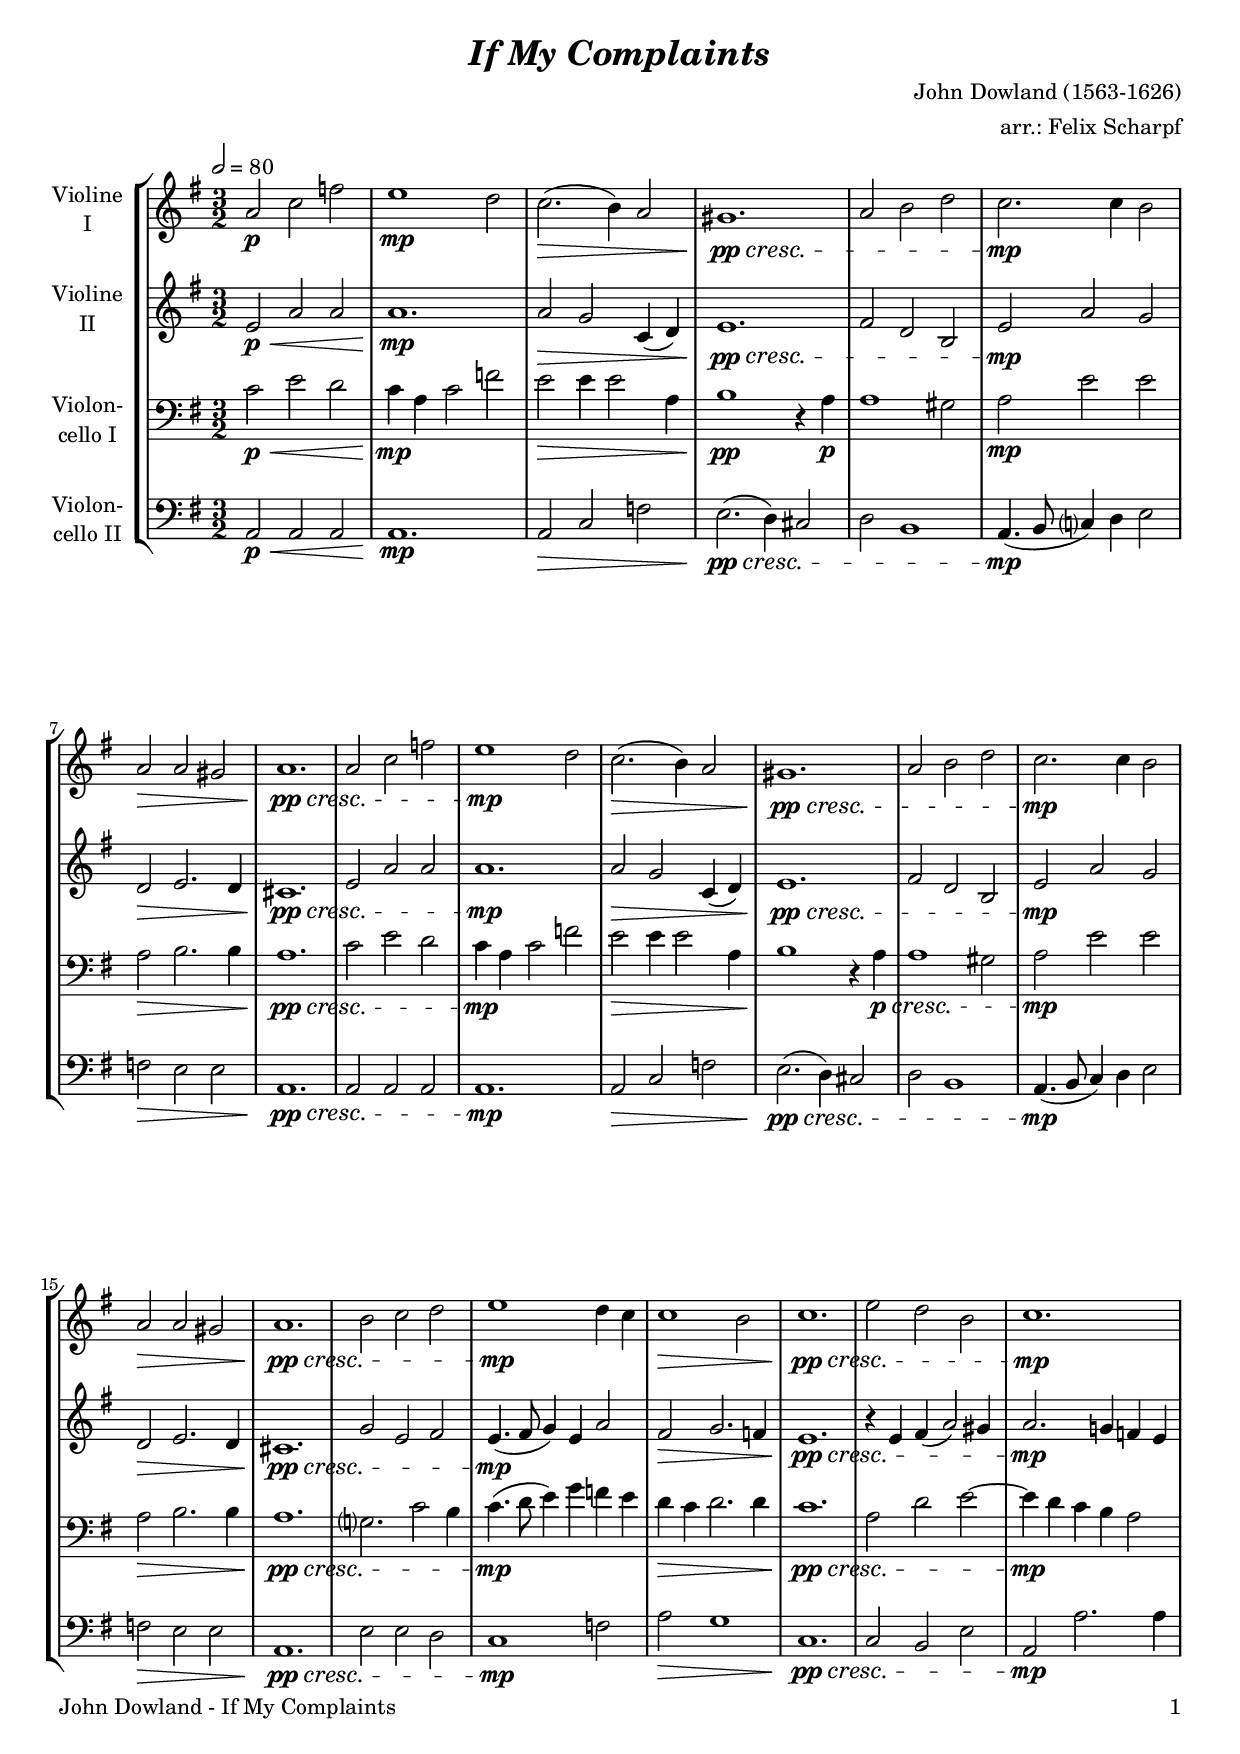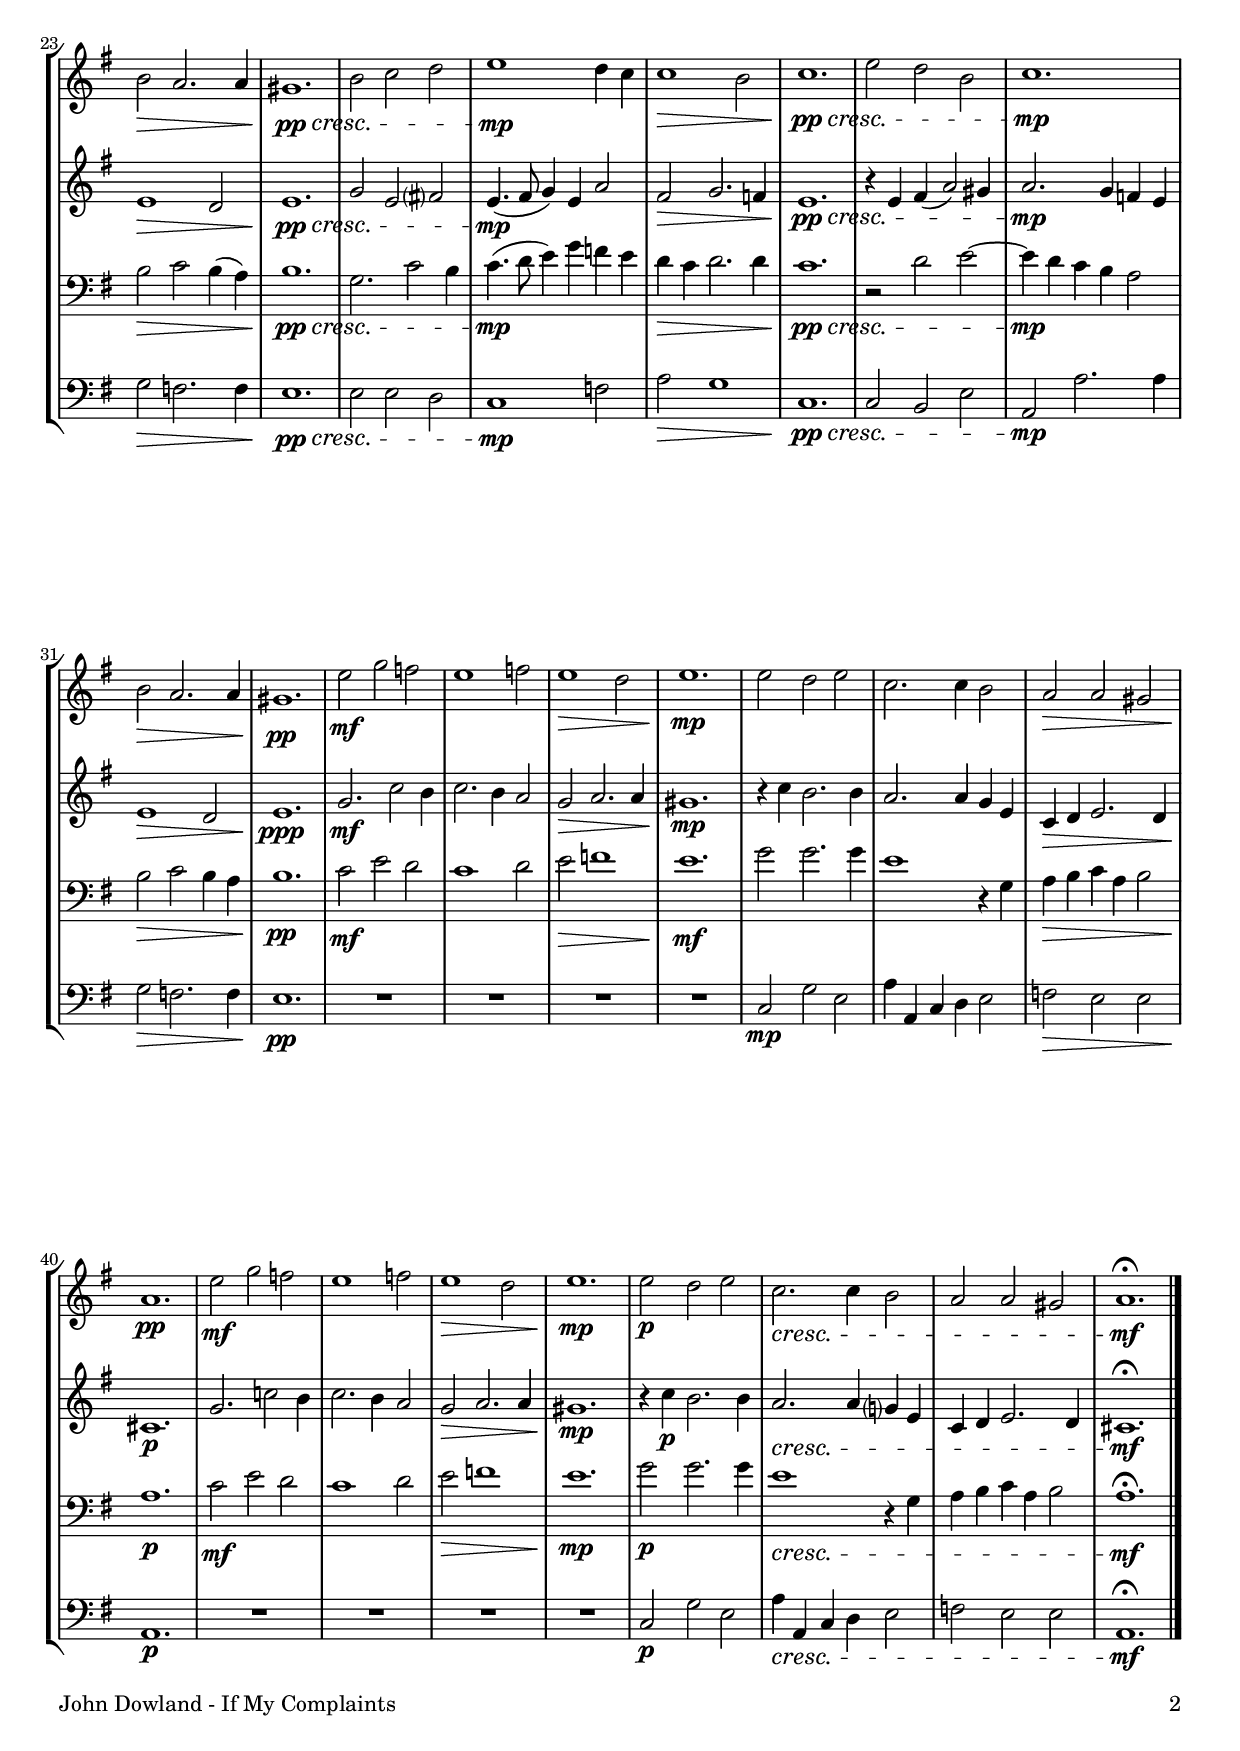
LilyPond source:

\version "2.24.1"
\include "deutsch.ly"

#(set-global-staff-size 19)

\header {
  title     = \markup \bold \italic "If My Complaints"
  composer  = "John Dowland (1563-1626)"
  arranger  = "arr.: Felix Scharpf"
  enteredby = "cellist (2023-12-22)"
%  piece     = ""
}

voiceconsts = {
  \key g \major
  \time 3/2
  \clef "treble"
%  \numericTimeSignature
  \compressEmptyMeasures
  % Set default beaming for all staves
%  \set Timing.beamExceptions = #'()
%  \set Timing.baseMoment     = #(ly:make-moment 1 4)
%  \set Timing.beatStructure  = #'(1 1 1)
  \tempo 2=80
}

mist = "string ensemble 1"
mivl = "violin"
miba = "cello"
mipz = "pizzicato strings"

va = \relative c'' {
  \voiceconsts

  a2\p c f
  e1\!\mp d2
  c2.(\> h4) a2
  gis1.\!\pp\cresc
  a2 h d
  c2.\mp c4 h2

  a\> a gis
  a1.\!\pp\cresc
  a2 c f
  e1\mp d2
  c2.(\> h4) a2
  gis1.\!\pp\cresc
  a2 h d

  c2.\mp c4 h2
  a\> a gis
  a1.\!\pp\cresc
  h2 c d
  e1\mp d4 c
  c1\> h2

  c1.\!\pp\cresc
  e2 d h
  c1.\mp
  h2\> a2. a4
  gis1.\!\pp\cresc
  h2 c d

  e1\mp d4 c
  c1\> h2
  c1.\pp\cresc
  e2 d h
  c1.\mp

  h2\> a2. a4
  gis1.\!\pp
  e'2\mf g f
  e1 f2
  e1\> d2
  e1.\!\mp
  e2 d e

  c2. c4 h2
  a\> a gis
  a1.\!\pp
  e'2\mf g f
  e1 f2
  e1\> d2
  e1.\!\mp

  e2\p d e
  c2.\cresc c4 h2
  a a gis
  a1.\fermata\mf \bar "|."
}

vb = \relative c' {
  \voiceconsts

  e2\p\< a a
  a1.\!\mp
  a2\> g c,4( d)
  e1.\!\pp\cresc
  fis2 d h
  e\mp a g

  d\> e2. d4
  cis1.\!\pp\cresc
  e2 a a
  a1.\mp
  a2\> g c,4( d)
  e1.\pp\cresc
  fis2 d h

  e\mp a g
  d\> e2. d4
  cis1.\!\pp\cresc
  g'2 e fis
  e4.(\mp fis8 g4) e a2
  fis\> g2. f4

  e1.\!\pp\cresc
  r4 e fis( a2) gis4
  a2.\mp g!4 f e
  e1\> d2
  e1.\!\pp\cresc
  g2 e fis?

  e4.(\mp fis8 g4) e a2
  fis\> g2. f4
  e1.\!\pp\cresc
  r4 e fis( a2) gis4
  a2.\mp g4 f e

  e1\> d2
  e1.\!\ppp
  g2.\mf c2 h4
  c2. h4 a2
  g\> a2. a4
  gis1.\!\mp
  r4 c h2. h4

  a2. a4 g e
  c\> d e2. d4
  cis1.\!\p
  g'2. c!2 h4
  c2. h4 a2
  g\> a2. a4
  gis1.\!\mp

  r4 c\p h2. h4
  a2.\cresc a4 g? e
  c d e2. d4
  cis1.\fermata\mf \bar "|."
}

vc = \relative c' {
  \voiceconsts
  \clef "bass"

  c2\p\< e d
  c4\!\mp a c2 f
  e\> e4 e2 a,4
  h1\!\pp r4 a\p
  a1 gis2
  a\!\mp e' e

  a,\> h2. h4
  a1.\!\pp\cresc
  c2 e d
  c4\mp a c2 f
  e\> e4 e2 a,4
  h1\! r4 a\p\cresc
  a1 gis2

  a\mp e' e
  a,\> h2. h4
  a1.\!\pp\cresc
  g?2. c2 h4
  c4.(\mp d8 e4) g f e
  d\> c d2. d4

  c1.\!\pp\cresc
  a2 d e~
  e4\mp d c h a2
  h\> c h4( a)
  h1.\!\pp\cresc
  g2. c2 h4

  c4.(\mp d8 e4) g f e
  d\> c d2. d4
  c1.\!\pp\cresc
  r2 d e~
  e4\mp d c h a2

  h\> c h4 a
  h1.\!\pp
  c2\mf e d
  c1 d2
  e\> f1
  e1.\!\mf
  g2 g2. g4

  e1 r4 g,
  a\> h c a h2
  a1.\!\p
  c2\mf e d
  c1 d2
  e\> f1
  e1.\!\mp

  g2\p g2. g4
  e1\cresc r4 g,
  a h c a h2
  a1.\fermata\mf \bar "|."
}

vd = \relative c {
  \voiceconsts
  \clef "bass"

  a2\p\< a a
  a1.\!\mp
  a2\> c f
  e2.(\!\pp\cresc d4) cis2
  d h1
  a4.(\mp h8 c?4) d e2

  f\> e e
  a,1.\!\pp\cresc
  a2 a a
  a1.\mp
  a2\> c f
  e2.(\!\pp\cresc d4) cis2
  d h1

  a4.(\mp h8 c4) d e2
  f\> e e
  a,1.\!\pp\cresc
  e'2 e d
  c1\mp f2
  a\> g1

  c,1.\!\pp\cresc
  c2 h e
  a,\mp a'2. a4
  g2\> f2. f4
  e1.\!\pp\cresc
  e2 e d

  c1\mp f2
  a\> g1
  c,1.\!\pp\cresc
  c2 h e
  a,\mp a'2. a4

  g2\> f2. f4
  e1.\!\pp
  R1.*4
  c2\mp g' e

  a4 a, c d e2
  f\> e e
  a,1.\!\p
  R1.*4
  c2\p g' e
  a4\cresc a, c d e2
  f e e
  a,1.\fermata\mf \bar "|."
}


music = \new StaffGroup <<
      \new Staff {
	\set Staff.midiInstrument = \mivl
	\set Staff.instrumentName = \markup \center-column { "Violine" "I" }
	\transpose g g { \va }
      }

      \new Staff {
	\set Staff.midiInstrument = \mivl
	\set Staff.instrumentName = \markup \center-column { "Violine" "II" }
	\transpose g g { \vb }
      }

      \new Staff {
	\set Staff.midiInstrument = \miba
	\set Staff.instrumentName = \markup \center-column { "Violon-" "cello I" }
	\transpose g g { \vc }
      }

      \new Staff {
	\set Staff.midiInstrument = \miba
	\set Staff.instrumentName = \markup \center-column { "Violon-" "cello II" }
	\transpose g g { \vd }
      }
>>

\book {
   \paper {
    print-page-number = ##t
    print-first-page-number = ##t
    ragged-last-bottom = ##f
    oddHeaderMarkup = \markup \null
    evenHeaderMarkup = \markup \null
    oddFooterMarkup = \markup {
      \fill-line {
        \if \should-print-page-number
        "John Dowland - If My Complaints" \fromproperty #'page:page-number-string
      }
    }
    evenFooterMarkup = \oddFooterMarkup
  } \score {
    \music
    \layout {}
  }

  \score {
    \unfoldRepeats \music

    \midi {
      \context {
        \Score
      }
    }
  }
}